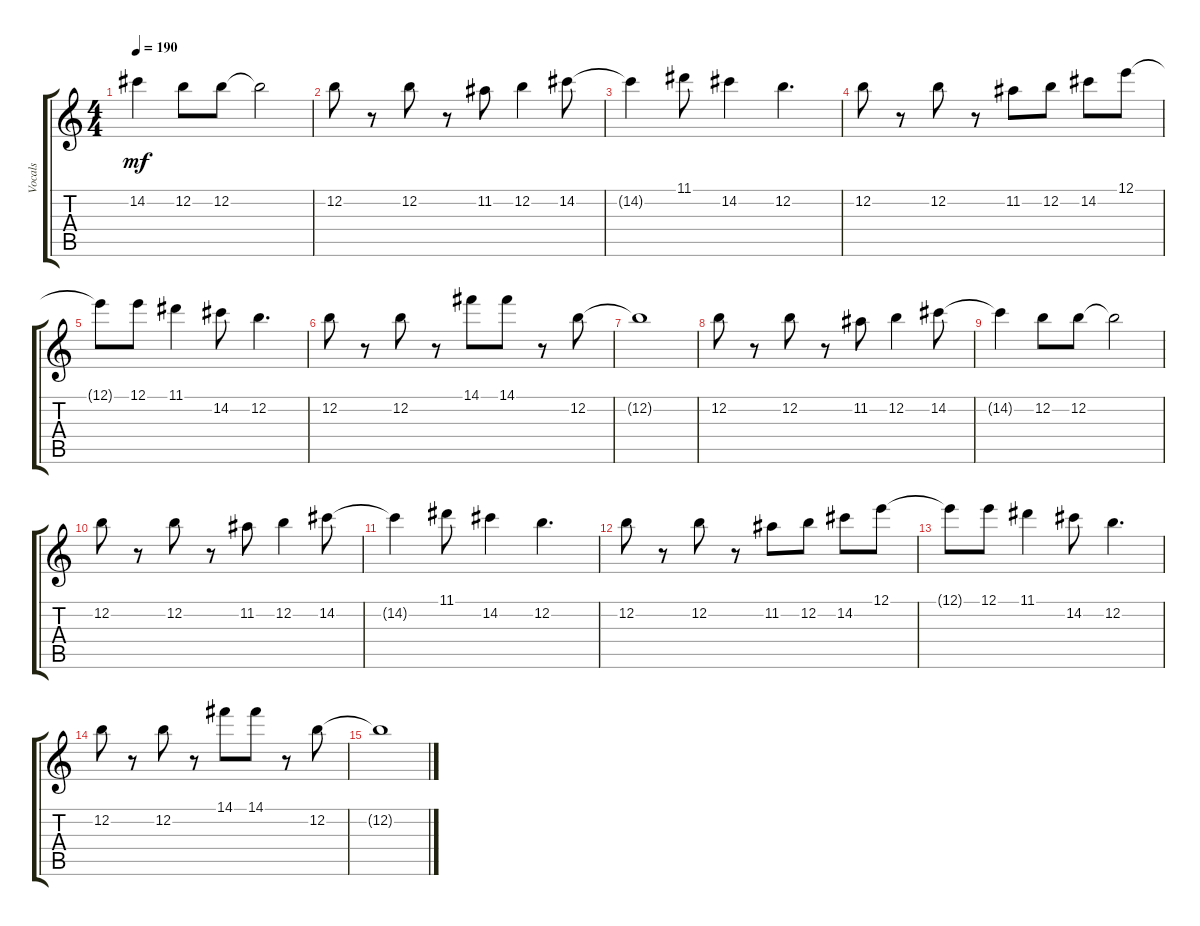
\track ("Vocals" "Vocals") {instrument acousticguitarnylon}
\staff {score tabs}
\tuning (E4 B3 G3 D3 A2 E2) {hide}
\ts (4 4)
\tempo 190
\clef g2
\ks c
14.2{t}.4{dy mf} 12.2.8 12.2.8 12.2{t}.2 |
12.2.8 r.8 12.2.8 r.8 11.2.8 12.2.4 14.2.8 |
14.2{t}.4 11.1.8 14.2.4 12.2.4{d} |
12.2.8 r.8 12.2.8 r.8 11.2.8 12.2.8 14.2.8 12.1.8 |
12.1{t}.8 12.1.8 11.1.4 14.2.8 12.2.4{d} |
12.2.8 r.8 12.2.8 r.8 14.1.8 14.1.8 r.8 12.2.8 |
12.2{t}.1 |
12.2.8 r.8 12.2.8 r.8 11.2.8 12.2.4 14.2.8 |
14.2{t}.4 12.2.8 12.2.8 12.2{t}.2 |
12.2.8 r.8 12.2.8 r.8 11.2.8 12.2.4 14.2.8 |
14.2{t}.4 11.1.8 14.2.4 12.2.4{d} |
12.2.8 r.8 12.2.8 r.8 11.2.8 12.2.8 14.2.8 12.1.8 |
12.1{t}.8 12.1.8 11.1.4 14.2.8 12.2.4{d} |
12.2.8 r.8 12.2.8 r.8 14.1.8 14.1.8 r.8 12.2.8 |
12.2{t}.1
